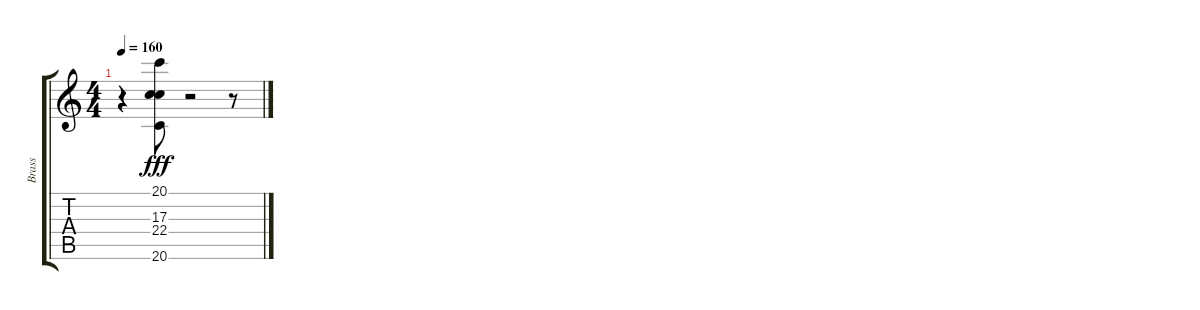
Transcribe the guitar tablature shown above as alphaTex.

\track ("Brass" "Brass") {instrument brasssection}
\staff {score tabs}
\tuning (E4 B3 G3 D3 A2 E2) {hide}
\ts (4 4)
\tempo 160
\clef g2
\ks c
r.4{dy fff} (20.1 17.3 22.4 20.6).8 r.2 r.8
